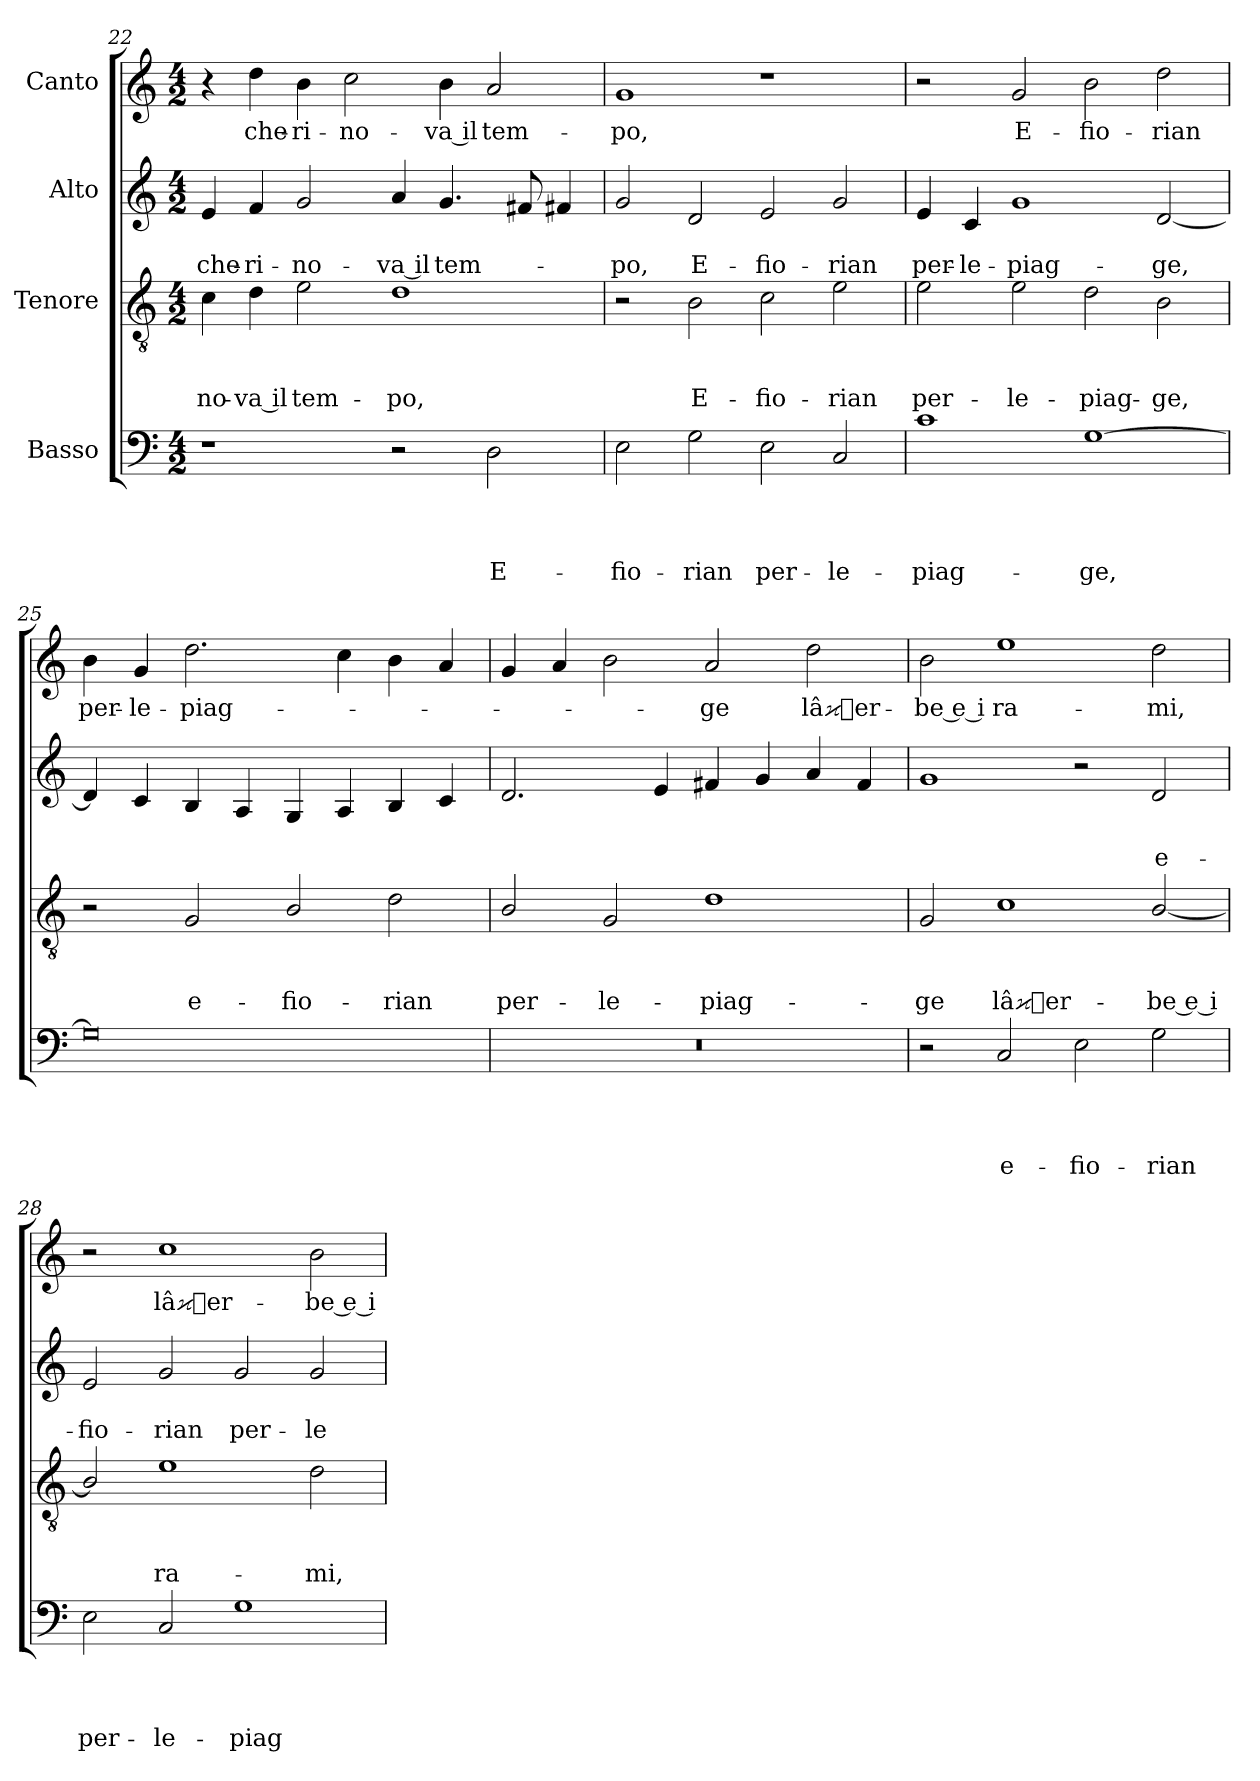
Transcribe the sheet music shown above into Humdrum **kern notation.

**kern	**text	**text	**text	**text	**kern	**text	**text	**text	**kern	**text	**text	**kern	**text
*part4	*part4	*part4	*part4	*part4	*part3	*part3	*part3	*part3	*part2	*part2	*part2	*part1	*part1
*staff4	*staff4	*staff4	*staff4	*staff4	*staff3	*staff3	*staff3	*staff3	*staff2	*staff2	*staff2	*staff1	*staff1
*I"Basso	*	*	*	*	*I"Tenore	*	*	*	*I"Alto	*	*	*I"Canto	*
*clefF4	*	*	*	*	*clefGv2	*	*	*	*clefG2	*	*	*clefG2	*
*k[]	*	*	*	*	*k[]	*	*	*	*k[]	*	*	*k[]	*
*M4/2	*	*	*	*	*M4/2	*	*	*	*M4/2	*	*	*M4/2	*
=22	=22	=22	=22	=22	=22	=22	=22	=22	=22	=22	=22	=22	=22
1r	.	.	.	.	4c\	.	.	-no-	4e/	.	che-	4r	.
.	.	.	.	.	4d\	.	.	-va il	4f/	.	ri-	4dd\	che-
.	.	.	.	.	2e\	.	.	tem-	2g/	.	-no-	4b\	ri-
.	.	.	.	.	.	.	.	.	.	.	.	2cc\	-no-
2r	.	.	.	.	1d/	.	.	-po,	4a/	.	-va il	.	.
.	.	.	.	.	.	.	.	.	4.g/	.	tem-	4b\	-va il
2D\	.	.	.	E-	.	.	.	.	.	.	.	2a/	tem-
.	.	.	.	.	.	.	.	.	8f#X/	.	.	.	.
.	.	.	.	.	.	.	.	.	4f#X/	.	.	.	.
=23	=23	=23	=23	=23	=23	=23	=23	=23	=23	=23	=23	=23	=23
2E\	.	.	.	fio-	2r	.	.	.	2g/	.	-po,	1g/	-po,
2G\	.	.	.	-rian	2B\	.	.	E-	2d/	.	E-	.	.
2E\	.	.	.	per-	2c\	.	.	fio-	2e/	.	fio-	1r	.
2C/	.	.	.	le-	2e\	.	.	-rian	2g/	.	-rian	.	.
=24	=24	=24	=24	=24	=24	=24	=24	=24	=24	=24	=24	=24	=24
1c\	.	.	.	piag-	2e\	.	.	per-	4e/	.	per-	2r	.
.	.	.	.	.	.	.	.	.	4c/	.	le-	.	.
.	.	.	.	.	2e\	.	.	le-	1g/	.	piag-	2g/	E-
[1G\	.	.	.	-ge,	2d\	.	.	piag-	.	.	.	2b\	fio-
.	.	.	.	.	2B\	.	.	-ge,	[2d/	.	-ge,	2dd\	-rian
=25	=25	=25	=25	=25	=25	=25	=25	=25	=25	=25	=25	=25	=25
0G\]	.	.	.	.	2r	.	.	.	4d/]	.	.	4b\	per-
.	.	.	.	.	.	.	.	.	4c/	.	.	4g/	le-
.	.	.	.	.	2G/	.	.	e-	4B/	.	.	2.dd\	piag-
.	.	.	.	.	.	.	.	.	4A/	.	.	.	.
.	.	.	.	.	2B/	.	.	fio-	4G/	.	.	.	.
.	.	.	.	.	.	.	.	.	4A/	.	.	4cc\	.
.	.	.	.	.	2d\	.	.	-rian	4B/	.	.	4b\	.
.	.	.	.	.	.	.	.	.	4c/	.	.	4a/	.
=26	=26	=26	=26	=26	=26	=26	=26	=26	=26	=26	=26	=26	=26
0r	.	.	.	.	2B/	.	.	per-	2.d/	.	.	4g/	.
.	.	.	.	.	.	.	.	.	.	.	.	4a/	.
.	.	.	.	.	2G/	.	.	le-	.	.	.	2b\	.
.	.	.	.	.	.	.	.	.	4e/	.	.	.	.
.	.	.	.	.	1d\	.	.	piag-	4f#X/	.	.	2a/	-ge
.	.	.	.	.	.	.	.	.	4g/	.	.	.	.
.	.	.	.	.	.	.	.	.	4a/	.	.	2dd\	lâer-
.	.	.	.	.	.	.	.	.	4f#/	.	.	.	.
=27	=27	=27	=27	=27	=27	=27	=27	=27	=27	=27	=27	=27	=27
2r	.	.	.	.	2G/	.	.	-ge	1g/	.	.	2b\	-be e i
2C/	.	.	.	e-	1c\	.	.	lâer-	.	.	.	1ee\	ra-
2E\	.	.	.	fio-	.	.	.	.	2r	.	.	.	.
2G\	.	.	.	-rian	[2B/	.	.	-be e i	2d/	.	e-	2dd\	-mi,
=28	=28	=28	=28	=28	=28	=28	=28	=28	=28	=28	=28	=28	=28
2E\	.	.	.	per-	2B/]	.	.	.	2e/	.	fio-	2r	.
2C/	.	.	.	le-	1e\	.	.	ra-	2g/	.	-rian	1cc\	lâer-
1G\	.	.	.	piag-	.	.	.	.	2g/	.	per-	.	.
.	.	.	.	.	2d\	.	.	-mi,	2g/	.	le-	2b\	-be e i
=	=	=	=	=	=	=	=	=	=	=	=	=	=
*-	*-	*-	*-	*-	*-	*-	*-	*-	*-	*-	*-	*-	*-
